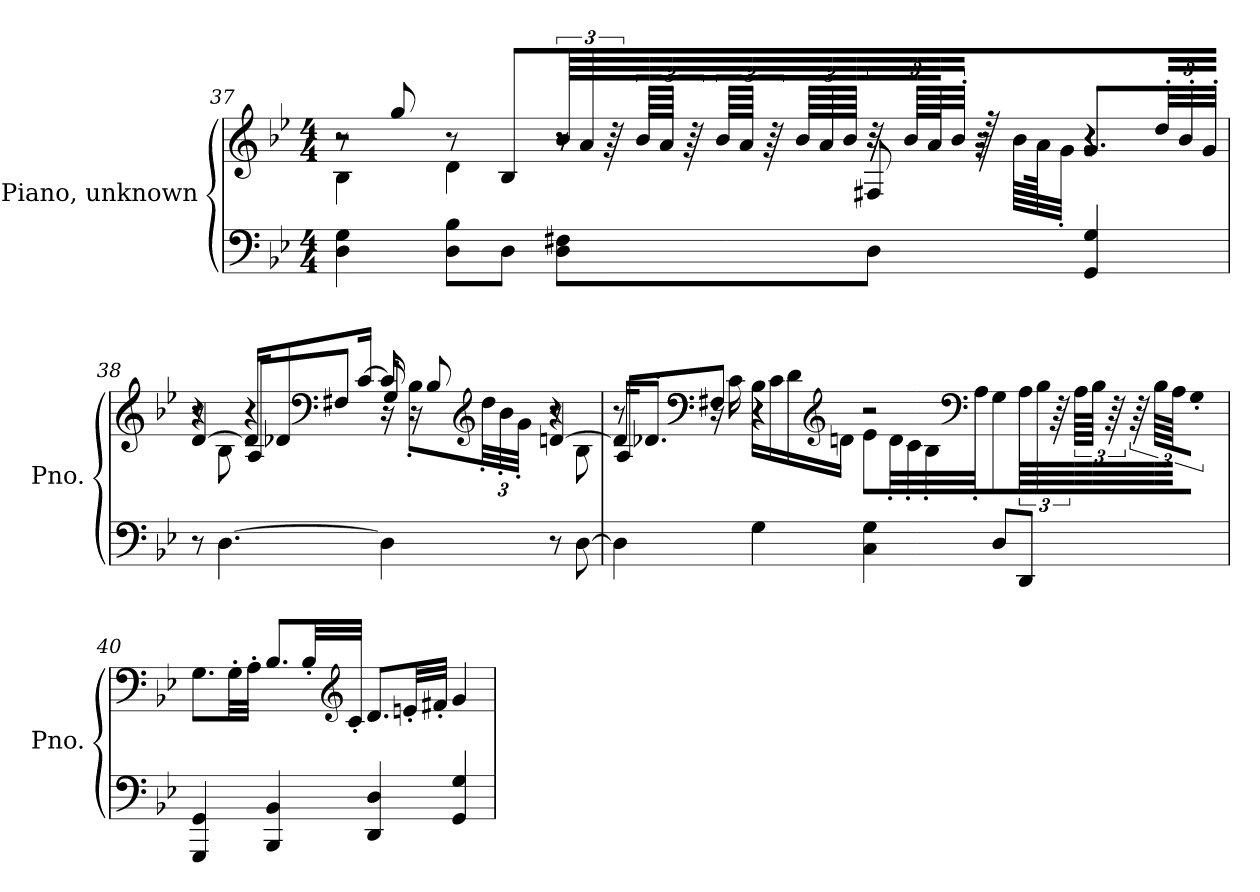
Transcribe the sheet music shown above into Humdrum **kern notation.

**kern	**kern
*part1	*part1
*staff2	*staff1
*I"Piano, unknown	*
*I'Pno.	*
!!LO:LB:g=z
*clefF4	*clefG2
*k[b-e-]	*k[b-e-]
*M4/4	*M4/4
=37	=37
*	*^
*	*	*^
4D\ 4G\	8r	4B-\	2r
.	8gg/	.	.
8D\ 8B-\L	8r	4d\	.
8D\J	8B-/L	.	.
8D\ 8F#X\L	96b-/LLL	8r	8r
.	96a/JJJJ	.	.
.	96r	.	.
.	96b-/LLLL	.	.
.	96a/JJJJ	.	.
.	96r	.	.
.	96b-/LLLL	.	.
.	96a/JJJJ	.	.
.	96r	.	.
*	*Xbrackettup	*	*
.	96b-/LLLL	.	.
.	96a/	.	.
.	96b-/JJJJ	.	.
*	*brackettup	*	*
8D\J	48r	16r	8F#X/
.	96b-/LLLL	.	.
.	96a/J	.	.
.	48b-'/JJJ	.	.
.	16r	128r	.
.	.	64b-\LLLL	.
.	.	128a\JK	.
.	.	32g'\JJJ	.
4GG/ 4G/	8.g/L	4r	4r
*	*Xbrackettup	*	*
.	48dd'/LL	.	.
.	48b-'/	.	.
.	48g'/JJJ	.	.
!!LO:LB:g=z	!!	!!
=38	=38	=38	=38
8r	[4d/	8r	4r
[4.D\	.	8B-\	.
.	16d/KL]	4r	8A/L
.	8d-X/	.	.
*	*clefF4	*	*
.	.	.	8F#X/J
.	[16c/Jk	.	.
4D\]	16c/]	16r	4G'/
.	16r	8B-'\L	.
.	8B-/	.	.
*	*clefG2	*	*
.	.	48dd'\LL	.
.	.	48b-'\	.
.	.	48g'\JJJ	.
8r	[4dn/	8r	4r
[8D\	.	8B-\	.
!!LO:LB:g=z	!!	!!
=39	=39	=39	=39
4D\]	16d/KL]	8r	8A/L
.	8.d-X'/J	.	.
*	*clefF4	*	*
.	.	16r	8F#X/J
.	.	16c\	.
4G\	4r	16B-\LL	4r
.	.	16c\	.
.	.	16d-\	.
*	*clefG2	*	*
.	.	16dn\JJ	.
4C\ 4G\	2r	8e-\L	2r
.	.	32d'\LL	.
.	.	32c'\	.
.	.	32B-'\	.
*	*clefF4	*	*
.	.	32A'\JJ	.
8D/L	.	8G\	.
*	*	*brackettup	*
8DD/J	.	96A\LLL	.
.	.	96B-\JJJJ	.
.	.	96r	.
.	.	96A\LLLL	.
.	.	96B-\JJJJ	.
.	.	96r	.
.	.	96r	.
.	.	96B-\LLLL	.
.	.	96A\J	.
.	.	32G'\JJJ	.
*	*v	*v	*v
!!LO:LB:g=z
=40	=40
4GGG/ 4GG/	8.G\L
.	32G'\LL
.	32A'\JJJ
4BBB-/ 4BB-/	8.B-/L
.	32B-'/LL
*	*clefG2
.	32c'/JJJ
4DD/ 4D/	8.d/L
.	32en'/LL
.	32f#X'/JJJ
4GG/ 4G/	4g/
=	=
*-	*-
